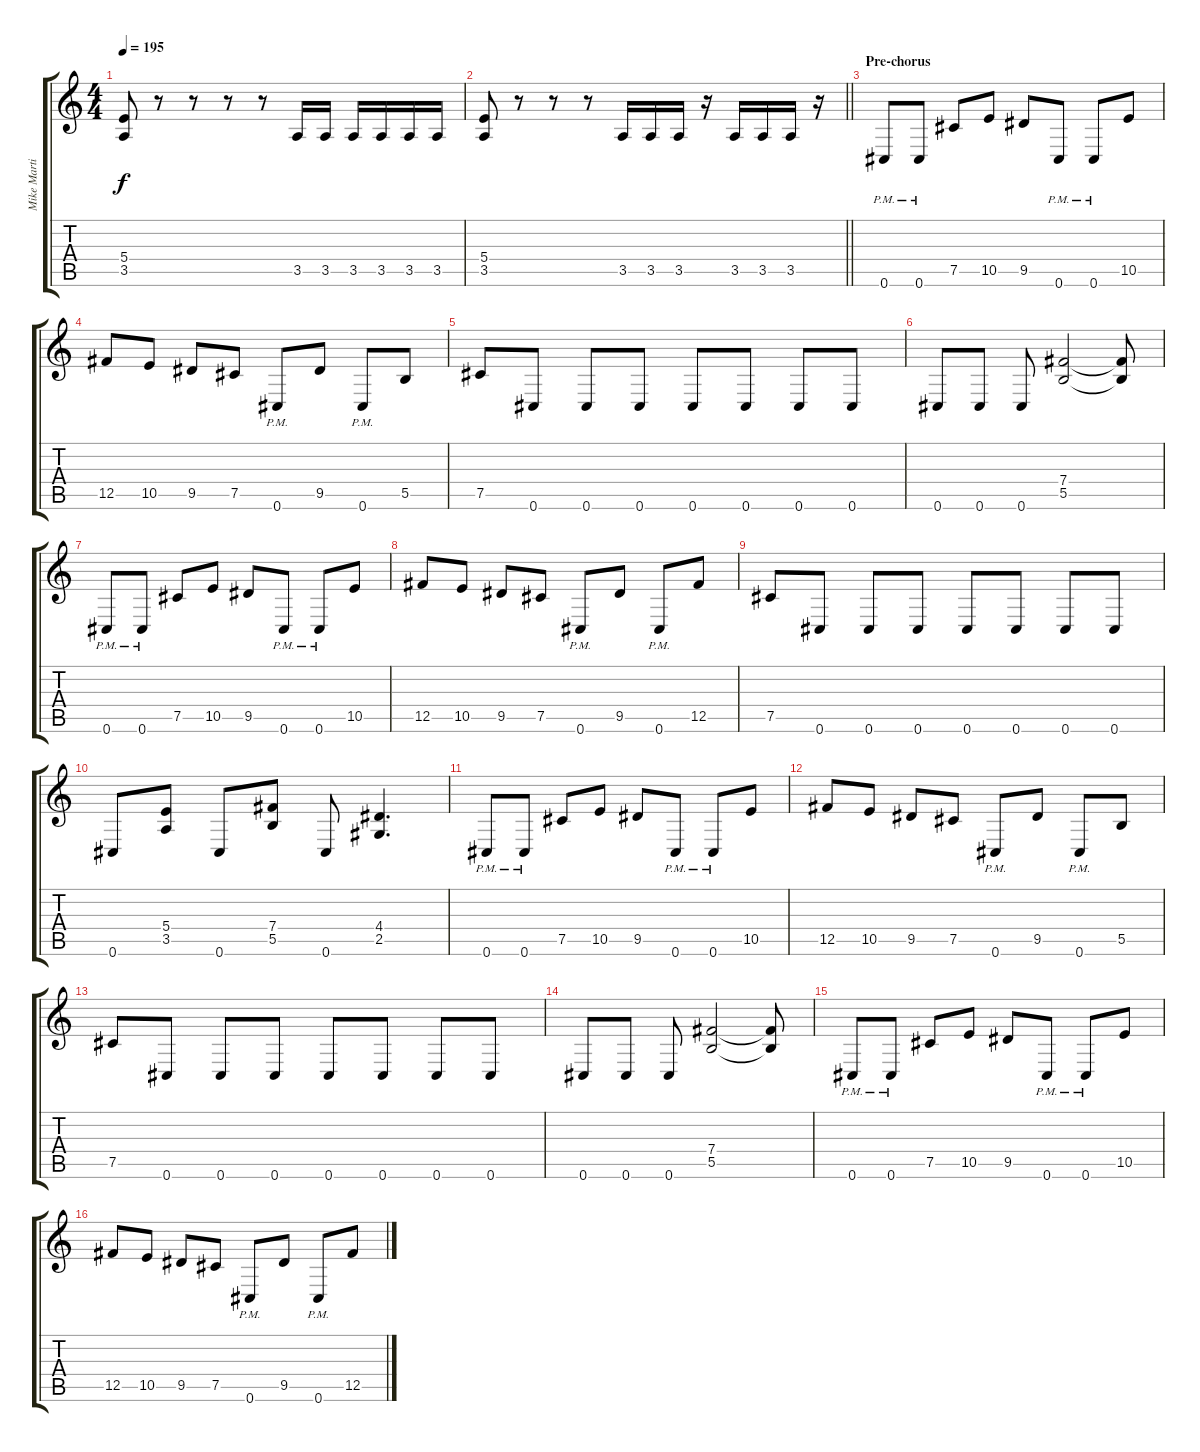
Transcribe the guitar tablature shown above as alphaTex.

\track ("Mike Martin" "Mike Marti") {instrument distortionguitar}
\staff {score tabs}
\tuning (Db4 Ab3 E3 B2 Gb2 Db2) {hide}
\ts (4 4)
\tempo 195
\clef g2
\ks c
(5.4 3.5).8{dy f} r.8 r.8 r.8 r.8 3.5.16 3.5.16 3.5.16 3.5.16 3.5.16 3.5.16 |
\barLineRight lightlight
(5.4 3.5).8 r.8 r.8 r.8 3.5.16 3.5.16 3.5.16 r.16 3.5.16 3.5.16 3.5.16 r.16 |
\section ("" "Pre-chorus")
0.6{pm}.8 0.6{pm}.8 7.5.8 10.5.8 9.5.8 0.6{pm}.8 0.6{pm}.8 10.5.8 |
12.5.8 10.5.8 9.5.8 7.5.8 0.6{pm}.8 9.5.8 0.6{pm}.8 5.5.8 |
7.5.8 0.6.8 0.6.8 0.6.8 0.6.8 0.6.8 0.6.8 0.6.8 |
0.6.8 0.6.8 0.6.8 (7.4 5.5).2 (7.4{t} 5.5{t}).8 |
0.6{pm}.8 0.6{pm}.8 7.5.8 10.5.8 9.5.8 0.6{pm}.8 0.6{pm}.8 10.5.8 |
12.5.8 10.5.8 9.5.8 7.5.8 0.6{pm}.8 9.5.8 0.6{pm}.8 12.5.8 |
7.5.8 0.6.8 0.6.8 0.6.8 0.6.8 0.6.8 0.6.8 0.6.8 |
0.6.8 (5.4 3.5).8 0.6.8 (7.4 5.5).8 0.6.8 (4.4 2.5).4{d} |
0.6{pm}.8 0.6{pm}.8 7.5.8 10.5.8 9.5.8 0.6{pm}.8 0.6{pm}.8 10.5.8 |
12.5.8 10.5.8 9.5.8 7.5.8 0.6{pm}.8 9.5.8 0.6{pm}.8 5.5.8 |
7.5.8 0.6.8 0.6.8 0.6.8 0.6.8 0.6.8 0.6.8 0.6.8 |
0.6.8 0.6.8 0.6.8 (7.4 5.5).2 (7.4{t} 5.5{t}).8 |
0.6{pm}.8 0.6{pm}.8 7.5.8 10.5.8 9.5.8 0.6{pm}.8 0.6{pm}.8 10.5.8 |
12.5.8 10.5.8 9.5.8 7.5.8 0.6{pm}.8 9.5.8 0.6{pm}.8 12.5.8
